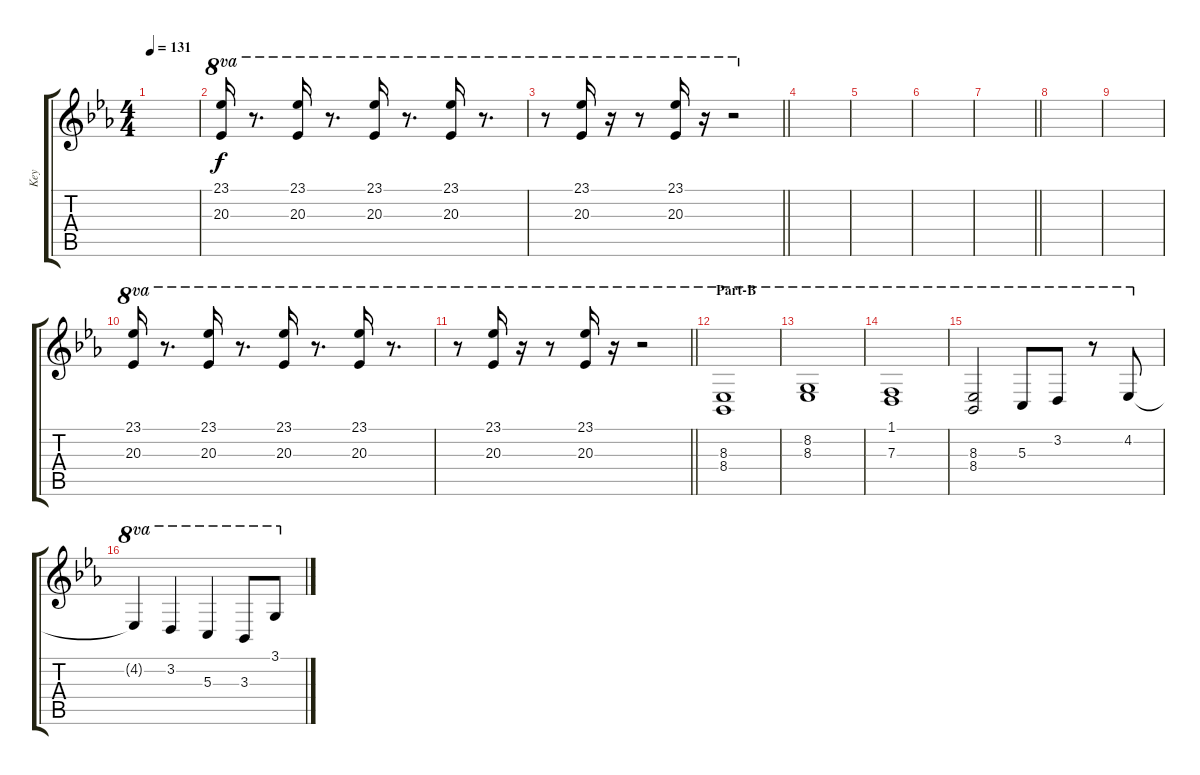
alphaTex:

\track ("Key" "Key") {instrument stringensemble1}
\staff {score tabs}
\tuning (E4 B3 G3 D3 A2 E2) {hide}
\ts (4 4)
\tempo 131
\clef g2
\ks eb
|
(23.1 20.3).16{ot 8va} r.8{d ot 8va} (23.1 20.3).16{ot 8va} r.8{d ot 8va} (23.1 20.3).16{ot 8va} r.8{d ot 8va} (23.1 20.3).16{ot 8va} r.8{d ot 8va} |
\barLineRight lightlight
r.8{ot 8va} (23.1 20.3).16{ot 8va} r.16{ot 8va} r.8{ot 8va} (23.1 20.3).16{ot 8va} r.16{ot 8va} r.2{ot 8va} |
|
|
|
\barLineRight lightlight
|
|
|
(23.1 20.3).16{ot 8va} r.8{d ot 8va} (23.1 20.3).16{ot 8va} r.8{d ot 8va} (23.1 20.3).16{ot 8va} r.8{d ot 8va} (23.1 20.3).16{ot 8va} r.8{d ot 8va} |
\barLineRight lightlight
r.8{ot 8va} (23.1 20.3).16{ot 8va} r.16{ot 8va} r.8{ot 8va} (23.1 20.3).16{ot 8va} r.16{ot 8va} r.2{ot 8va} |
\section ("" "Part-B")
(8.3 8.4).1{ot 8va} |
(8.2 8.3).1{ot 8va} |
(1.1 7.3).1{ot 8va} |
(8.3 8.4).2{ot 8va} 5.3.8{ot 8va} 3.2.8{ot 8va} r.8{ot 8va} 4.2.8{ot 8va} |
4.2{t}.4{ot 8va} 3.2.4{ot 8va} 5.3.4{ot 8va} 3.3.8{ot 8va} 3.1.8{ot 8va}
